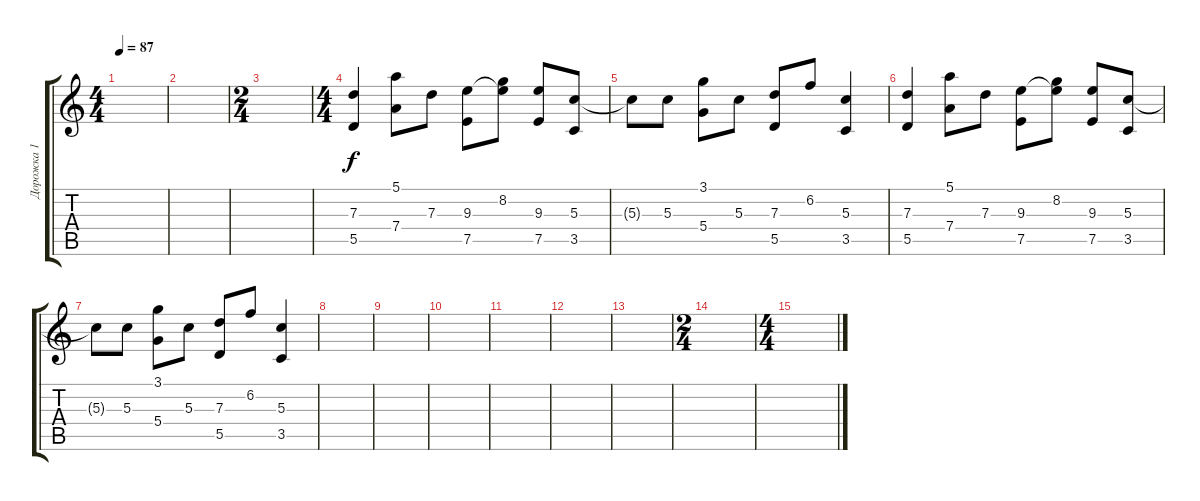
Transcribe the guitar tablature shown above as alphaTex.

\track ("Дорожка 1" "Дорожка 1") {instrument acousticguitarsteel}
\staff {score tabs}
\tuning (E4 B3 G3 D3 A2 D2) {hide}
\ts (4 4)
\tempo 87
\clef g2
\ks c
|
|
\ts (2 4)
|
\ts (4 4)
(7.3 5.5).4 (5.1 7.4).8 7.3.8 (9.3 7.5).8 (8.2 9.3{t}).8 (9.3 7.5).8 (5.3 3.5).8 |
5.3{t}.8 5.3.8 (3.1 5.4).8 5.3.8 (7.3 5.5).8 6.2.8 (5.3 3.5).4 |
(7.3 5.5).4 (5.1 7.4).8 7.3.8 (9.3 7.5).8 (8.2 9.3{t}).8 (9.3 7.5).8 (5.3 3.5).8 |
5.3{t}.8 5.3.8 (3.1 5.4).8 5.3.8 (7.3 5.5).8 6.2.8 (5.3 3.5).4 |
|
|
|
|
|
|
\ts (2 4)
|
\ts (4 4)
